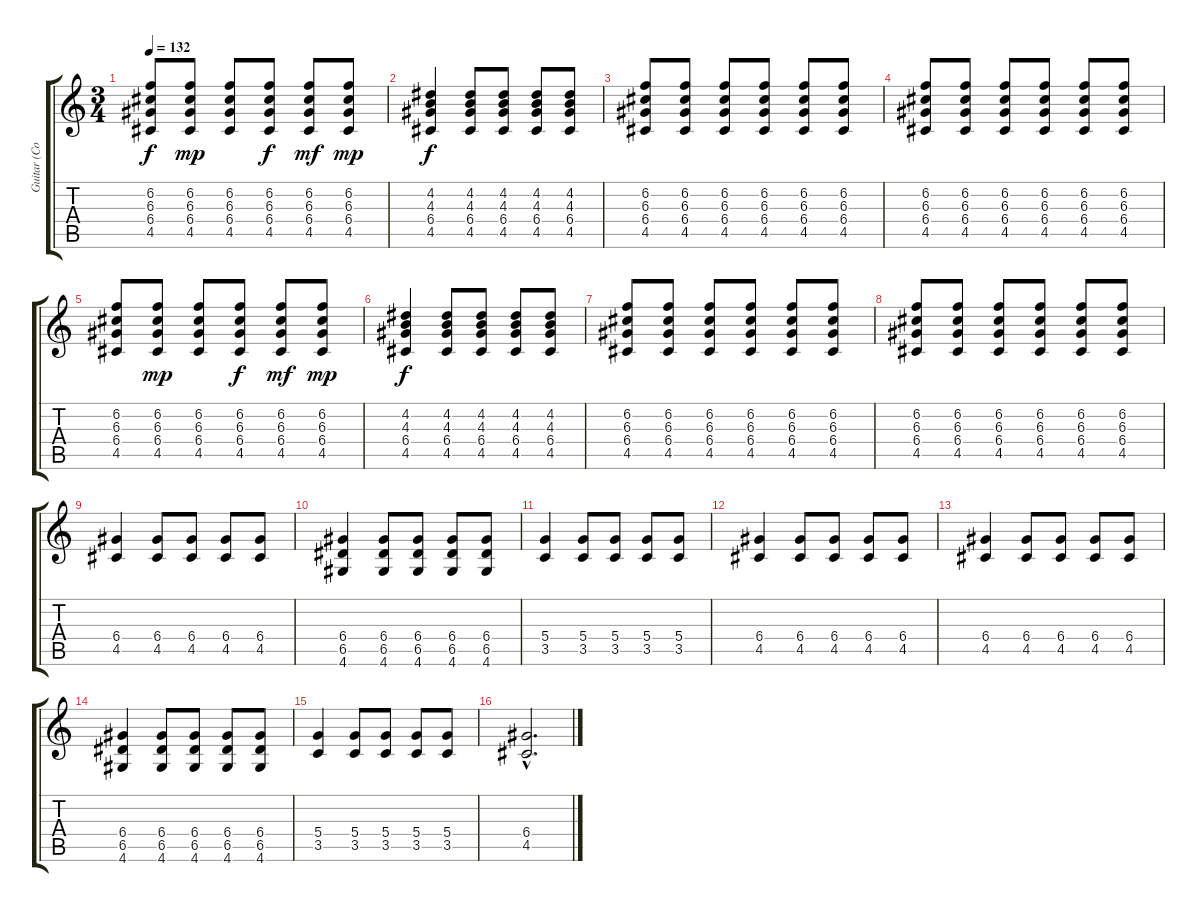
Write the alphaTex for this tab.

\track ("Guitar (Corin)" "Guitar (Co") {instrument electricguitarclean}
\staff {score tabs}
\tuning (E4 B3 G3 D3 A2 E2) {hide}
\ts (3 4)
\tempo 132
\clef g2
\ks c
(6.2 6.3 6.4 4.5).8{dy f} (6.2 6.3 6.4 4.5).8{dy mp} (6.2 6.3 6.4 4.5).8 (6.2 6.3 6.4 4.5).8{dy f} (6.2 6.3 6.4 4.5).8{dy mf} (6.2 6.3 6.4 4.5).8{dy mp} |
(4.2 4.3 6.4 4.5).4{dy f} (4.2 4.3 6.4 4.5).8 (4.2 4.3 6.4 4.5).8 (4.2 4.3 6.4 4.5).8 (4.2 4.3 6.4 4.5).8 |
(6.2 6.3 6.4 4.5).8 (6.2 6.3 6.4 4.5).8 (6.2 6.3 6.4 4.5).8 (6.2 6.3 6.4 4.5).8 (6.2 6.3 6.4 4.5).8 (6.2 6.3 6.4 4.5).8 |
(6.2 6.3 6.4 4.5).8 (6.2 6.3 6.4 4.5).8 (6.2 6.3 6.4 4.5).8 (6.2 6.3 6.4 4.5).8 (6.2 6.3 6.4 4.5).8 (6.2 6.3 6.4 4.5).8 |
(6.2 6.3 6.4 4.5).8 (6.2 6.3 6.4 4.5).8{dy mp} (6.2 6.3 6.4 4.5).8 (6.2 6.3 6.4 4.5).8{dy f} (6.2 6.3 6.4 4.5).8{dy mf} (6.2 6.3 6.4 4.5).8{dy mp} |
(4.2 4.3 6.4 4.5).4{dy f} (4.2 4.3 6.4 4.5).8 (4.2 4.3 6.4 4.5).8 (4.2 4.3 6.4 4.5).8 (4.2 4.3 6.4 4.5).8 |
(6.2 6.3 6.4 4.5).8 (6.2 6.3 6.4 4.5).8 (6.2 6.3 6.4 4.5).8 (6.2 6.3 6.4 4.5).8 (6.2 6.3 6.4 4.5).8 (6.2 6.3 6.4 4.5).8 |
(6.2 6.3 6.4 4.5).8 (6.2 6.3 6.4 4.5).8 (6.2 6.3 6.4 4.5).8 (6.2 6.3 6.4 4.5).8 (6.2 6.3 6.4 4.5).8 (6.2 6.3 6.4 4.5).8 |
(6.4 4.5).4 (6.4 4.5).8 (6.4 4.5).8 (6.4 4.5).8 (6.4 4.5).8 |
(6.4 6.5 4.6).4 (6.4 6.5 4.6).8 (6.4 6.5 4.6).8 (6.4 6.5 4.6).8 (6.4 6.5 4.6).8 |
(5.4 3.5).4 (5.4 3.5).8 (5.4 3.5).8 (5.4 3.5).8 (5.4 3.5).8 |
(6.4 4.5).4 (6.4 4.5).8 (6.4 4.5).8 (6.4 4.5).8 (6.4 4.5).8 |
(6.4 4.5).4 (6.4 4.5).8 (6.4 4.5).8 (6.4 4.5).8 (6.4 4.5).8 |
(6.4 6.5 4.6).4 (6.4 6.5 4.6).8 (6.4 6.5 4.6).8 (6.4 6.5 4.6).8 (6.4 6.5 4.6).8 |
(5.4 3.5).4 (5.4 3.5).8 (5.4 3.5).8 (5.4 3.5).8 (5.4 3.5).8 |
(6.4{hac} 4.5{hac}).2{d}
